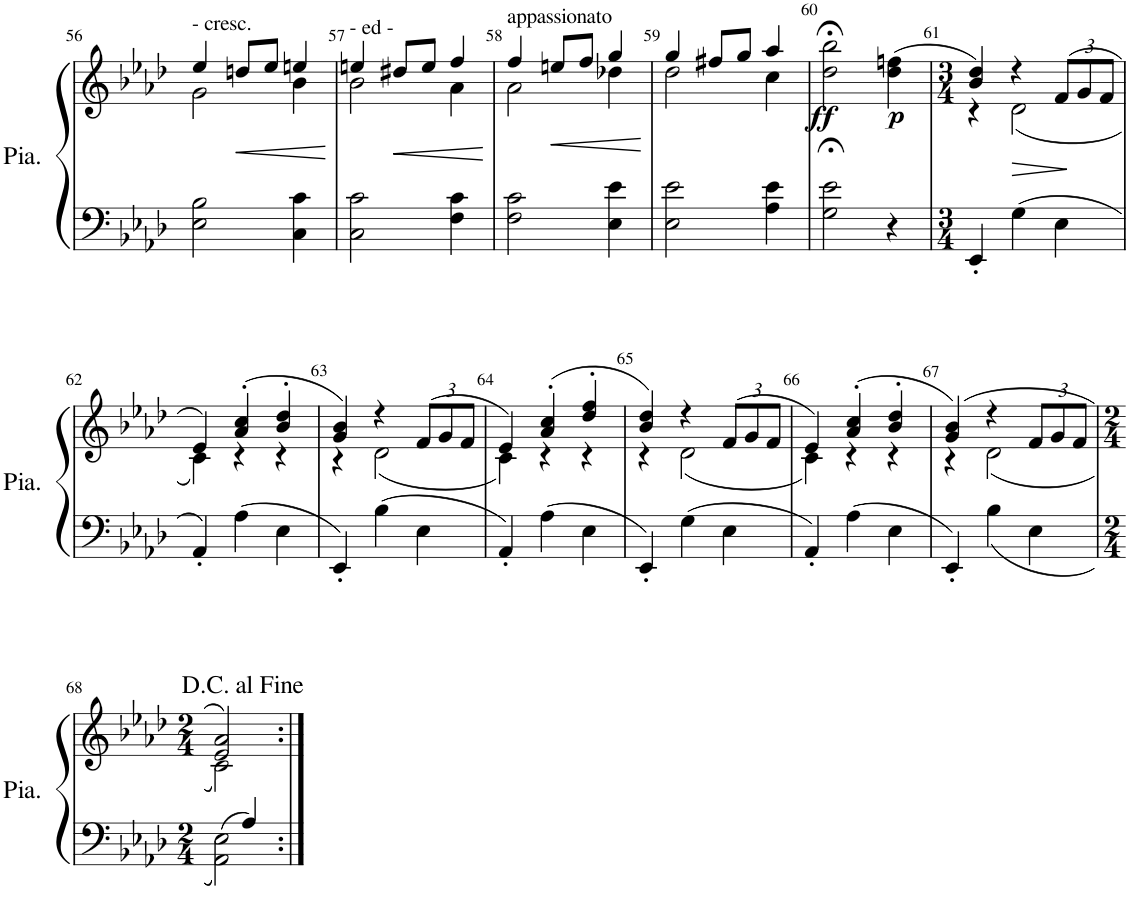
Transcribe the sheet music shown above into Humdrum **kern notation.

**kern	**kern	**dynam
*part1	*part1	*part1
*staff2	*staff1	*staff1/2
*I"Piano	*	*
*I'Pia.	*	*
!!LO:PB:g=z
*clefF4	*clefG2	*
*k[b-e-a-d-]	*k[b-e-a-d-]	*
*M3/4	*M3/4	*
=56	=56	=56
*	*^	*
!	!LO:TX:a:t=- cresc.	!	!
2E-\ 2B-\	4ee-/	2g\	.
!	!	!	!LO:HP:b
.	8ddn/L	.	<
.	8ee-/J	.	.
4C\ 4c\	4een/	4b-\	.
*	*v	*v	*
.	.	[
=57	=57	=57
*	*^	*
!	!LO:TX:a:t=- ed -	!	!
2C\ 2c\	4een/	2b-\	.
!	!	!	!LO:HP:b
.	8dd#X/L	.	<
.	8ee/J	.	.
4F\ 4c\	4ff/	4a-\	.
*	*v	*v	*
.	.	[
=58	=58	=58
*	*^	*
!	!LO:TX:a:t=appassionato	!	!
2F\ 2c\	4ff/	2a-\	.
!	!	!	!LO:HP:b
.	8een/L	.	<
.	8ff/J	.	.
4E-\ 4e-\	4gg/	4dd-X\	.
*	*v	*v	*
.	.	[
=59	=59	=59
*	*^	*
2E-\ 2e-\	4gg/	2dd-\	.
.	8ff#X/L	.	.
.	8gg/J	.	.
4A-\ 4e-\	4aa-/	4cc\	.
=60	=60	=60	=60
!	!	!	!LO:DY:b
*	*v	*v	*
2G\;< 2e-\;<	2dd-\;< 2bb-\;<	ff
!	!	!LO:DY:b
4r	4dd-\ 4ffn\	p
=61	=61	=61
*M3/4	*M3/4	*
*	*^	*
4EE-'/	4b-/ 4dd-/	4r	.
!	!	!	!LO:HP:b
4G\	4r	(2d-\	>
*	*Xbrackettup	*	*
4E-\	(12f/L	.	.
.	12g/	.	]
.	12f/J	.	.
!!LO:LB:g=z	!!
=62	=62	=62	=62
4AA-'/	4e-/)	4c\)	.
4A-\	(4a-/' 4cc/'	4r	.
4E-\	4b-/' 4dd-/'	4r	.
=63	=63	=63	=63
4EE-'/	4g/ 4b-/)	4r	.
4B-\	4r	(2d-\	.
4E-\	(12f/L	.	.
.	12g/	.	.
.	12f/J	.	.
=64	=64	=64	=64
4AA-'/	4e-/)	4c\)	.
4A-\	(4a-/' 4cc/'	4r	.
4E-\	4dd-/' 4ff/'	4r	.
=65	=65	=65	=65
4EE-'/	4b-/ 4dd-/)	4r	.
4G\	4r	(2d-\	.
4E-\	(12f/L	.	.
.	12g/	.	.
.	12f/J	.	.
=66	=66	=66	=66
4AA-'/	4e-/)	4c\)	.
4A-\	(4a-/' 4cc/'	4r	.
4E-\	4b-/' 4dd-/'	4r	.
=67	=67	=67	=67
4EE-'/	(4g/ 4b-/)	4r	.
4B-\	4r	(2d-\	.
4E-\	12f/L	.	.
.	12g/	.	.
.	12f/J	.	.
!!LO:LB:g=z	!!
=68	=68	=68	=68
*M2/4	*M2/4	*	*
*^	*	*	*
4ryy	2AA-\ 2E-\	2e-/ 2a-/)	2c\)	.
4A-/	.	.	.	.
*v	*v	*	*	*
*	*v	*v	*
=:|!	=:|!	=:|!
*-	*-	*-
